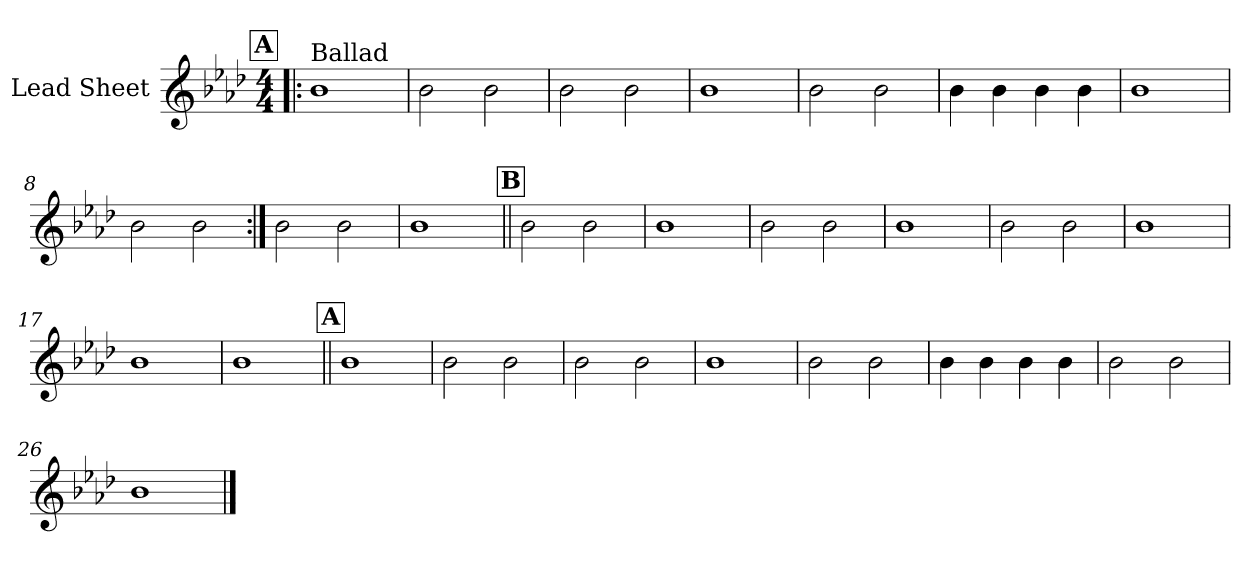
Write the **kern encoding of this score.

**kern
*part1
*staff1
*I"Lead Sheet
*clefG2
*k[b-e-a-d-]
*f:
*M4/4
!!LO:REH:place=s1:a:fs=14:t=A
=1!|:
!LO:TX:a:t=Ballad
1b-
=2
2b-\
2b-\
=3
2b-\
2b-\
=4
1b-
!!LO:LB:g=z
=5
2b-\
2b-\
=6
4b-\
4b-\
4b-\
4b-\
=7
1b-
=8
2b-\
2b-\
!!LO:LB:g=z
=9:|!
2b-\
2b-\
=10
1b-
!!LO:LB:g=z
!!LO:REH:place=s1:a:fs=14:t=B
=11||
2b-\
2b-\
=12
1b-
=13
2b-\
2b-\
=14
1b-
!!LO:LB:g=z
=15
2b-\
2b-\
=16
1b-
=17
1b-
=18
1b-
!!LO:LB:g=z
!!LO:REH:place=s1:a:fs=14:t=A
=19||
1b-
=20
2b-\
2b-\
=21
2b-\
2b-\
=22
1b-
!!LO:LB:g=z
=23
2b-\
2b-\
=24
4b-\
4b-\
4b-\
4b-\
=25
2b-\
2b-\
=26
1b-
==
*-
